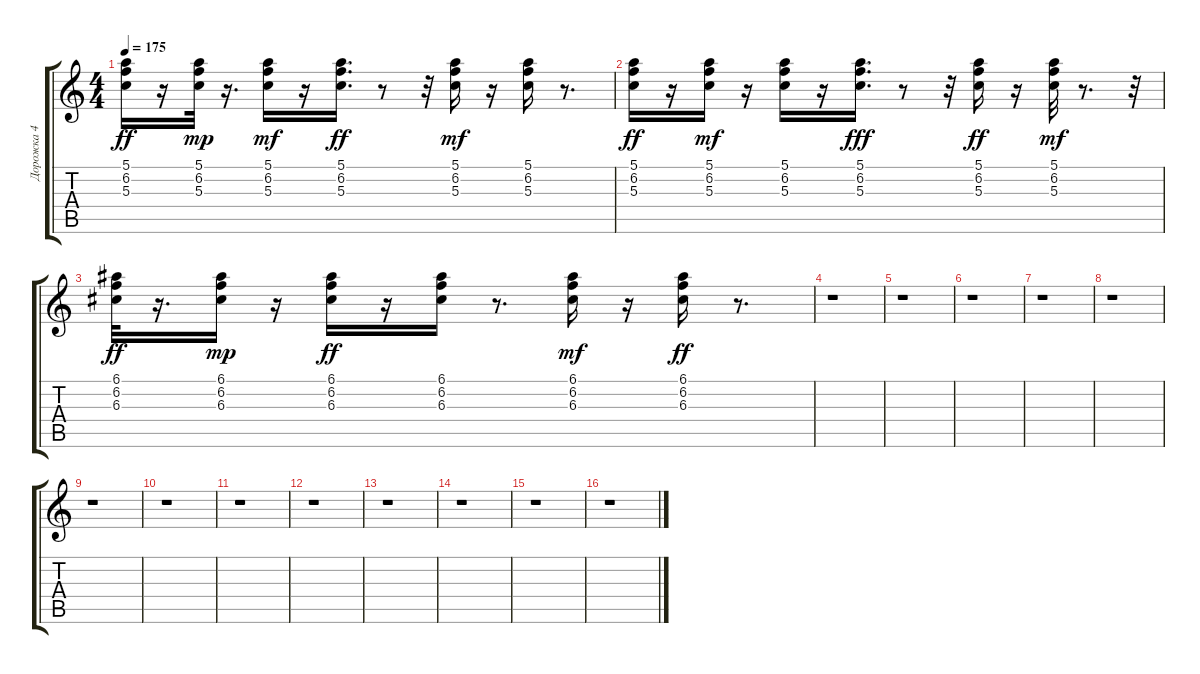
\track ("Дорожка 4" "Дорожка 4") {instrument acousticguitarsteel}
\staff {score tabs}
\tuning (E4 B3 G3 D3 A2 E2) {hide}
\ts (4 4)
\tempo 175
\clef g2
\ks c
(5.1 6.2 5.3).16{dy ff} r.16 (5.1 6.2 5.3).32{dy mp} r.16{d} (5.1 6.2 5.3).16{dy mf} r.16 (5.1 6.2 5.3).16{d dy ff} r.8 r.32 (5.1 6.2 5.3).16{dy mf} r.16 (5.1 6.2 5.3).16 r.8{d} |
(5.1 6.2 5.3).16{dy ff} r.16 (5.1 6.2 5.3).16{dy mf} r.16 (5.1 6.2 5.3).16 r.16 (5.1 6.2 5.3).16{d dy fff} r.8 r.32 (5.1 6.2 5.3).16{dy ff} r.16 (5.1 6.2 5.3).32{dy mf} r.8{d} r.32 |
(6.1 6.2 6.3).32{dy ff} r.16{d} (6.1 6.2 6.3).16{dy mp} r.16 (6.1 6.2 6.3).16{dy ff} r.16 (6.1 6.2 6.3).16 r.8{d} (6.1 6.2 6.3).16{dy mf} r.16 (6.1 6.2 6.3).16{dy ff} r.8{d} |
r.1 |
r.1 |
r.1 |
r.1 |
r.1 |
r.1 |
r.1 |
r.1 |
r.1 |
r.1 |
r.1 |
r.1 |
r.1
